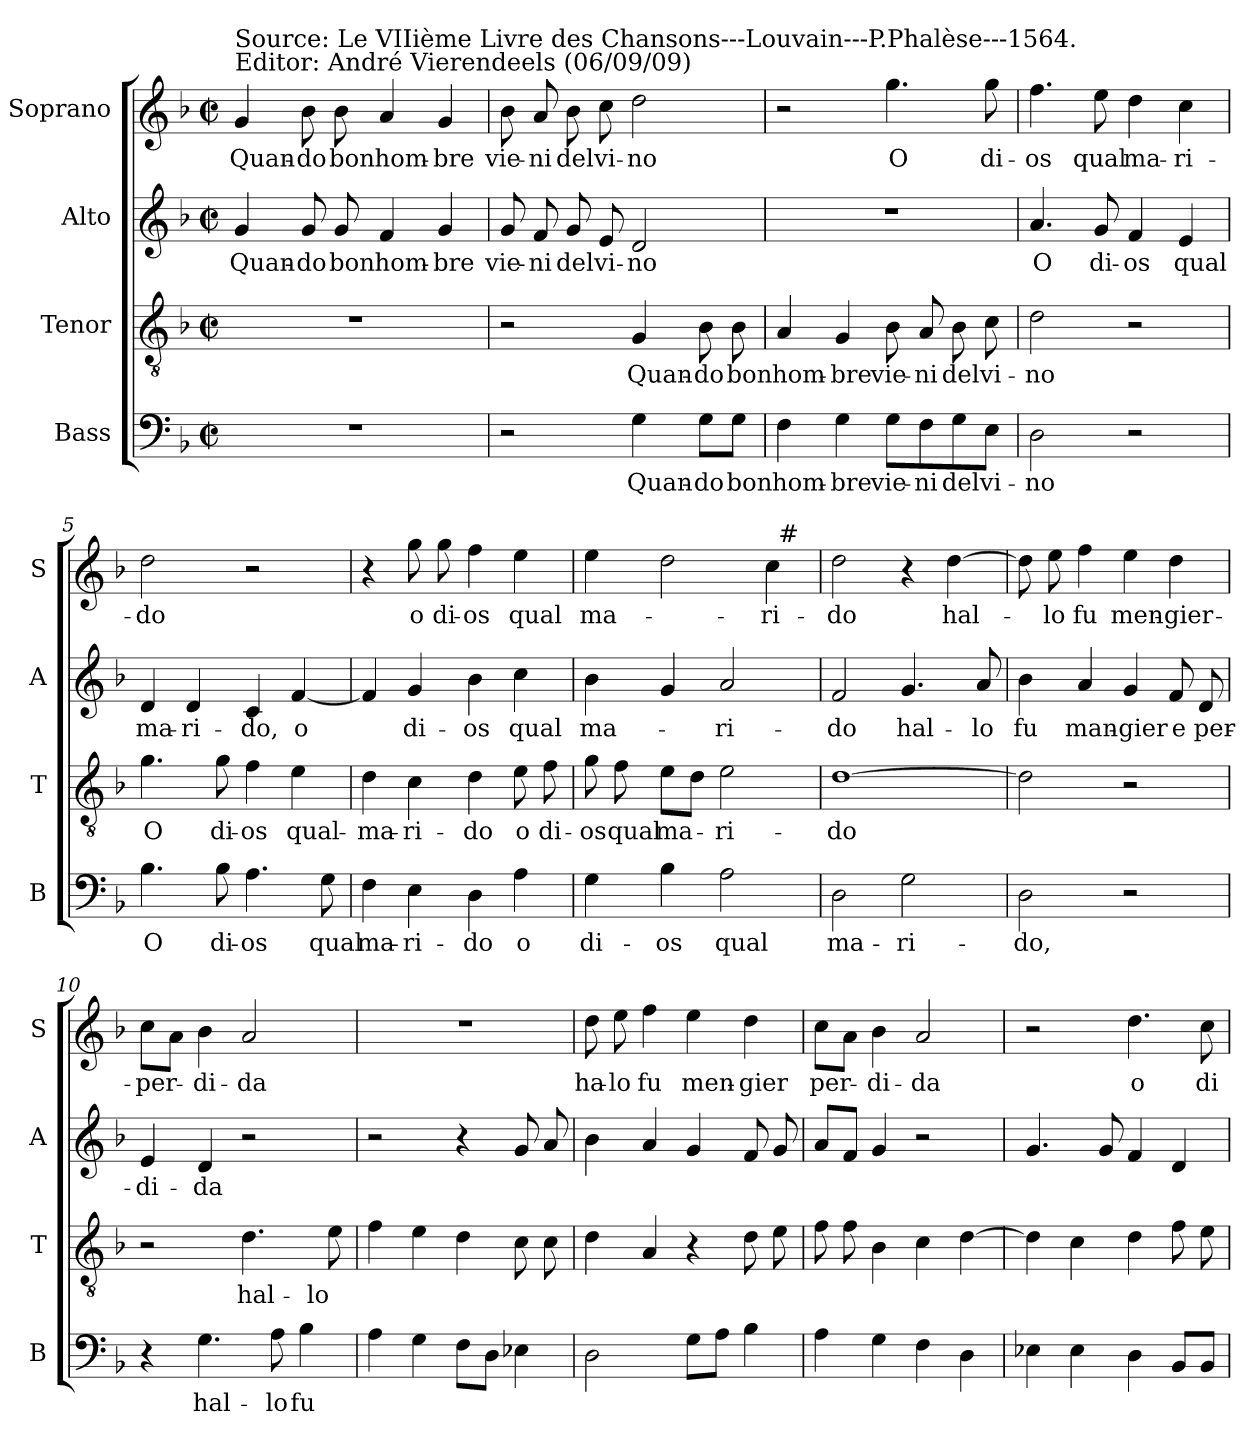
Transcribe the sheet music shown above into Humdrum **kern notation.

**kern	**text	**kern	**text	**kern	**text	**kern	**text
*part4	*part4	*part3	*part3	*part2	*part2	*part1	*part1
*staff4	*staff4	*staff3	*staff3	*staff2	*staff2	*staff1	*staff1
*I"Bass	*	*I"Tenor	*	*I"Alto	*	*I"Soprano	*
*I'B	*	*I'T	*	*I'A	*	*I'S	*
*clefF4	*	*clefGv2	*	*clefG2	*	*clefG2	*
*k[b-]	*	*k[b-]	*	*k[b-]	*	*k[b-]	*
*F:	*	*F:	*	*F:	*	*F:	*
*M2/2	*	*M2/2	*	*M2/2	*	*M2/2	*
*met(c|)	*	*met(c|)	*	*met(c|)	*	*met(c|)	*
=1	=1	=1	=1	=1	=1	=1	=1
!	!	!	!	!	!	!LO:TX:a:t=Source&colon; Le VIIième Livre des Chansons---Louvain---P.Phalèse---1564.\nEditor&colon; André Vierendeels (06/09/09)	!
1r	.	1r	.	4g/	Quan-	4g/	Quan-
.	.	.	.	8g/	-do	8b-\	-do
.	.	.	.	8g/	bon	8b-\	bon
.	.	.	.	4f/	hom-	4a/	hom-
.	.	.	.	4g/	-bre	4g/	-bre
=2	=2	=2	=2	=2	=2	=2	=2
2r	.	2r	.	8g/	vie-	8b-\	vie-
.	.	.	.	8f/	-ni	8a/	-ni
.	.	.	.	8g/	del	8b-\	del
.	.	.	.	8e/	vi-	8cc\	vi-
4G\	Quan-	4G/	Quan-	2d/	-no	2dd\	-no
8G\L	-do	8B-\	-do	.	.	.	.
8G\J	bon	8B-\	bon	.	.	.	.
=3	=3	=3	=3	=3	=3	=3	=3
4F\	hom-	4A/	hom-	1r	.	2r	.
4G\	-bre	4G/	-bre	.	.	.	.
8G\L	vie-	8B-\	vie-	.	.	4.gg\	O
8F\	-ni	8A/	-ni	.	.	.	.
8G\	del	8B-\	del	.	.	.	.
8E\J	vi-	8c\	vi-	.	.	8gg\	di-
=4	=4	=4	=4	=4	=4	=4	=4
2D\	-no	2d\	-no	4.a/	O	4.ff\	-os
.	.	.	.	8g/	di-	8ee\	qual
2r	.	2r	.	4f/	-os	4dd\	ma-
.	.	.	.	4e/	qual	4cc\	-ri-
=5	=5	=5	=5	=5	=5	=5	=5
4.B-\	O	4.g\	O	4d/	ma-	2dd\	-do
.	.	.	.	4d/	-ri-	.	.
8B-\	di-	8g\	di-	.	.	.	.
4.A\	-os	4f\	-os	4c/	-do,	2r	.
.	.	4e\	qual-	[4f/	o	.	.
8G\	qual	.	.	.	.	.	.
!!LO:LB:g=z
=6	=6	=6	=6	=6	=6	=6	=6
4F\	ma-	4d\	-ma-	4f/]	.	4r	.
4E\	-ri-	4c\	-ri-	4g/	di-	8gg\	o
.	.	.	.	.	.	8gg\	di-
4D\	-do	4d\	-do	4b-\	-os	4ff\	-os
4A\	o	8e\	o	4cc\	qual	4ee\	qual
.	.	8f\	di-	.	.	.	.
=7	=7	=7	=7	=7	=7	=7	=7
*	*	*	*	*	*	*^	*
4G\	di-	8g\	-os	4b-\	ma-	4ee\	2ryy	ma-
.	.	8f\	qual	.	.	.	.	.
4B-\	-os	8e\L	ma-	4g/	.	2dd\	.	.
.	.	8d\J	.	.	.	.	.	.
2A\	qual	2e\	-ri-	2a/	-ri-	.	4ryy	.
.	.	.	.	.	.	4cc\	32ryy	-ri-
!	!	!	!	!	!	!	!LO:TX:a:t=#	!
.	.	.	.	.	.	.	8..ryy	.
*	*	*	*	*	*	*v	*v	*
=8	=8	=8	=8	=8	=8	=8	=8
2D\	ma-	[1d	-do	2f/	-do	2dd\	-do
2G\	-ri-	.	.	4.g/	hal-	4r	.
.	.	.	.	.	.	[4dd\	hal-
.	.	.	.	8a/	-lo	.	.
=9	=9	=9	=9	=9	=9	=9	=9
2D\	-do,	2d\]	.	4b-\	fu	8dd\]	.
.	.	.	.	.	.	8ee\	-lo
.	.	.	.	4a/	man-	4ff\	fu
2r	.	2r	.	4g/	-gier	4ee\	men-
.	.	.	.	8f/	e	4dd\	-gier-
.	.	.	.	8d/	per-	.	.
=10	=10	=10	=10	=10	=10	=10	=10
4r	.	2r	.	4e/	-di-	8cc\L	-per-
.	.	.	.	.	.	8a\J	.
4.G\	hal-	.	.	4d/	-da	4b-\	-di-
.	.	4.d\	hal-	2r	.	2a/	-da
8A\	-lo	.	.	.	.	.	.
4B-\	fu	.	.	.	.	.	.
.	.	8e\	-lo	.	.	.	.
!!LO:LB:g=z
=11	=11	=11	=11	=11	=11	=11	=11
4A\	.	4f\	.	2r	.	1r	.
4G\	.	4e\	.	.	.	.	.
8F\L	.	4d\	.	4r	.	.	.
8D\J	.	.	.	.	.	.	.
4E-X\	.	8c\	.	8g/	.	.	.
.	.	8c\	.	8a/	.	.	.
=12	=12	=12	=12	=12	=12	=12	=12
2D\	.	4d\	.	4b-\	.	8dd\	ha-
.	.	.	.	.	.	8ee\	-lo
.	.	4A/	.	4a/	.	4ff\	fu
8G\L	.	4r	.	4g/	.	4ee\	men-
8A\J	.	.	.	.	.	.	.
4B-\	.	8d\	.	8f/	.	4dd\	-gier
.	.	8e\	.	8g/	.	.	.
=13	=13	=13	=13	=13	=13	=13	=13
4A\	.	8f\	.	8a/L	.	8cc\L	per-
.	.	8f\	.	8f/J	.	8a\J	.
4G\	.	4B-\	.	4g/	.	4b-\	-di-
4F\	.	4c\	.	2r	.	2a/	-da
4D\	.	[4d\	.	.	.	.	.
=14	=14	=14	=14	=14	=14	=14	=14
4E-X\	.	4d\]	.	4.g/	.	2r	.
4E-\	.	4c\	.	.	.	.	.
.	.	.	.	8g/	.	.	.
4D\	.	4d\	.	4f/	.	4.dd\	o
8BB-/L	.	8f\	.	4d/	.	.	.
8BB-/J	.	8e\	.	.	.	8cc\	di-
=	=	=	=	=	=	=	=
*-	*-	*-	*-	*-	*-	*-	*-
